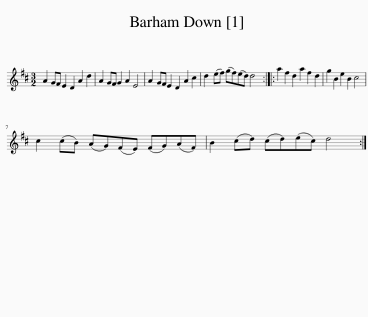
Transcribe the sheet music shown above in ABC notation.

X:1
L:1/8
M:3/2
I:linebreak $
K:D
V:1 treble
V:1
 A2 GF E2 D2 A2 d2 | A2 GF G2 A2 E4 | A2 GF E2 D2 A2 c2 | d2 (ef) (gf)(ed) d4 :: a2 f2 d2 a2 f2 d2 | %5
 g2 B2 e2 B2 c4 |$ c2 (cB) (AG)(FE) (FG)(AF) | B2 (cd) (cd)(ec) d4 :| %8
